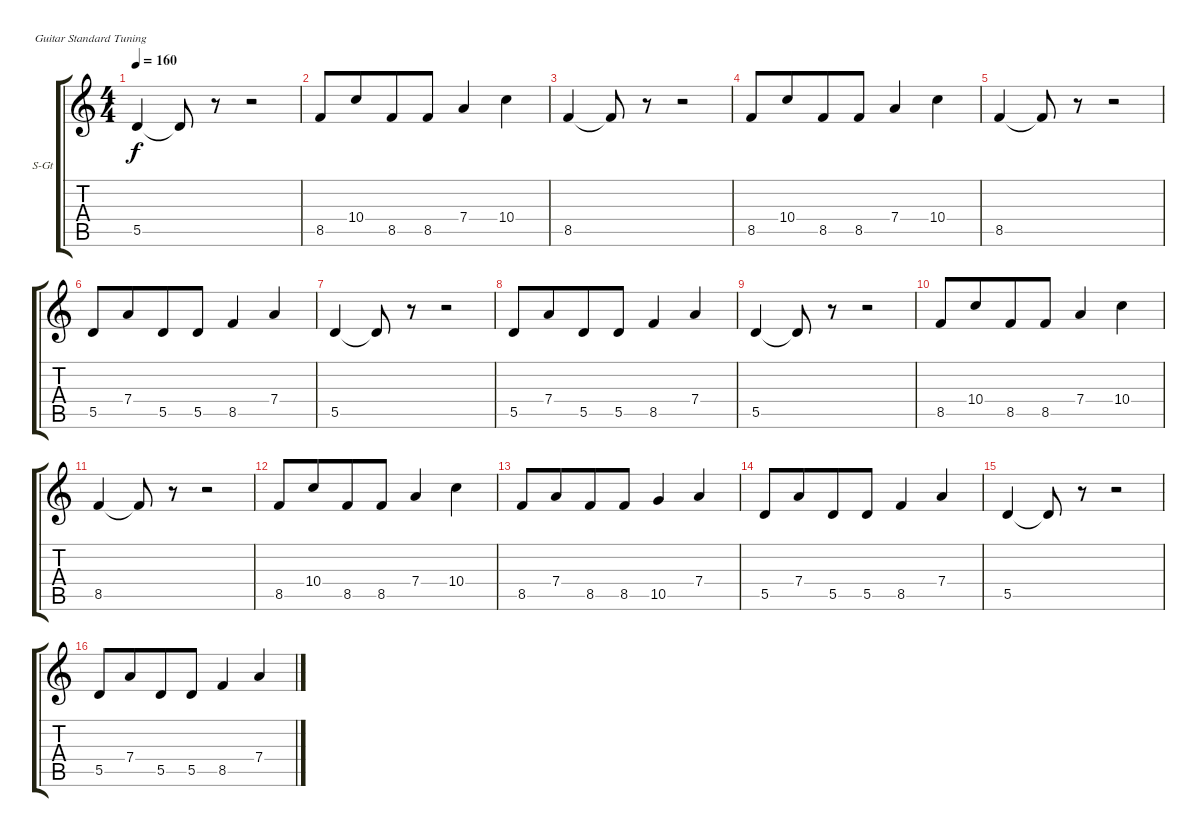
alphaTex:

\bracketExtendMode groupsimilarinstruments
\firstSystemTrackNameOrientation horizontal
\otherSystemsTrackNameOrientation horizontal
\track ("Гитара 2" "S-Gt") {instrument acousticguitarsteel}
\staff {score tabs}
\tuning (E4 B3 G3 D3 A2 E2)
\ts (4 4)
\tempo 160
\clef g2
\ks c
5.5.4{dy f} 5.5{t}.8 r.8 r.2 |
8.5.8 10.4.8{beam merge} 8.5.8 8.5.8 7.4.4 10.4.4 |
8.5.4 8.5{t}.8 r.8 r.2 |
8.5.8 10.4.8{beam merge} 8.5.8 8.5.8 7.4.4 10.4.4 |
8.5.4 8.5{t}.8 r.8 r.2 |
5.5.8 7.4.8{beam merge} 5.5.8 5.5.8 8.5.4 7.4.4 |
5.5.4 5.5{t}.8 r.8 r.2 |
5.5.8 7.4.8{beam merge} 5.5.8 5.5.8 8.5.4 7.4.4 |
5.5.4 5.5{t}.8 r.8 r.2 |
8.5.8 10.4.8{beam merge} 8.5.8 8.5.8 7.4.4 10.4.4 |
8.5.4 8.5{t}.8 r.8 r.2 |
8.5.8 10.4.8{beam merge} 8.5.8 8.5.8 7.4.4 10.4.4 |
8.5.8 7.4.8{beam merge} 8.5.8 8.5.8 10.5.4 7.4.4 |
5.5.8 7.4.8{beam merge} 5.5.8 5.5.8 8.5.4 7.4.4 |
5.5.4 5.5{t}.8 r.8 r.2 |
5.5.8 7.4.8{beam merge} 5.5.8 5.5.8 8.5.4 7.4.4
